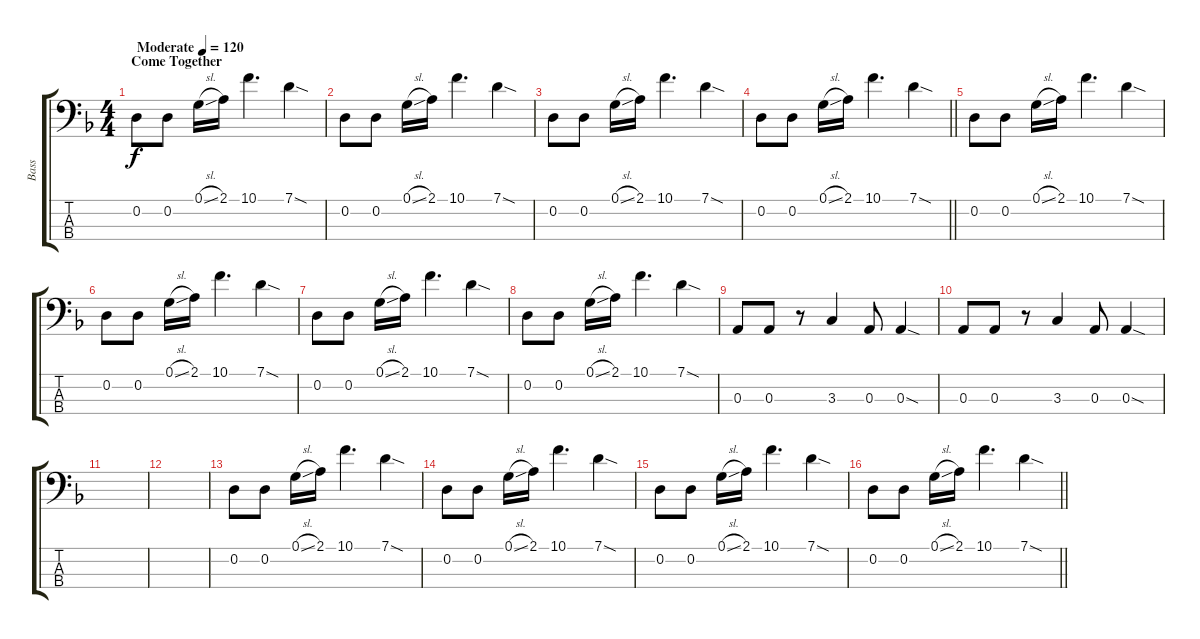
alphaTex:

\track ("Bass" "Bass") {instrument electricbassfinger}
\staff {score tabs}
\tuning (G2 D2 A1 E1) {hide}
\ts (4 4)
\section ("" "Come Together")
\tempo (120 "Moderate")
\tempo 80
\tempo (120 "Moderate")
\clef f4
\ks f
0.2.8{dy f instrument electricbassfinger} 0.2.8 0.1{sl}.16 2.1.16 10.1.4{d} 7.1{sod}.4 |
0.2.8 0.2.8 0.1{sl}.16 2.1.16 10.1.4{d} 7.1{sod}.4 |
0.2.8 0.2.8 0.1{sl}.16 2.1.16 10.1.4{d} 7.1{sod}.4 |
\barLineRight lightlight
0.2.8 0.2.8 0.1{sl}.16 2.1.16 10.1.4{d} 7.1{sod}.4 |
0.2.8 0.2.8 0.1{sl}.16 2.1.16 10.1.4{d} 7.1{sod}.4 |
0.2.8 0.2.8 0.1{sl}.16 2.1.16 10.1.4{d} 7.1{sod}.4 |
0.2.8 0.2.8 0.1{sl}.16 2.1.16 10.1.4{d} 7.1{sod}.4 |
0.2.8 0.2.8 0.1{sl}.16 2.1.16 10.1.4{d} 7.1{sod}.4 |
0.3.8 0.3.8 r.8 3.3.4 0.3.8 0.3{sod}.4 |
0.3.8 0.3.8 r.8 3.3.4 0.3.8 0.3{sod}.4 |
|
|
0.2.8 0.2.8 0.1{sl}.16 2.1.16 10.1.4{d} 7.1{sod}.4 |
0.2.8 0.2.8 0.1{sl}.16 2.1.16 10.1.4{d} 7.1{sod}.4 |
0.2.8 0.2.8 0.1{sl}.16 2.1.16 10.1.4{d} 7.1{sod}.4 |
\barLineRight lightlight
0.2.8 0.2.8 0.1{sl}.16 2.1.16 10.1.4{d} 7.1{sod}.4
